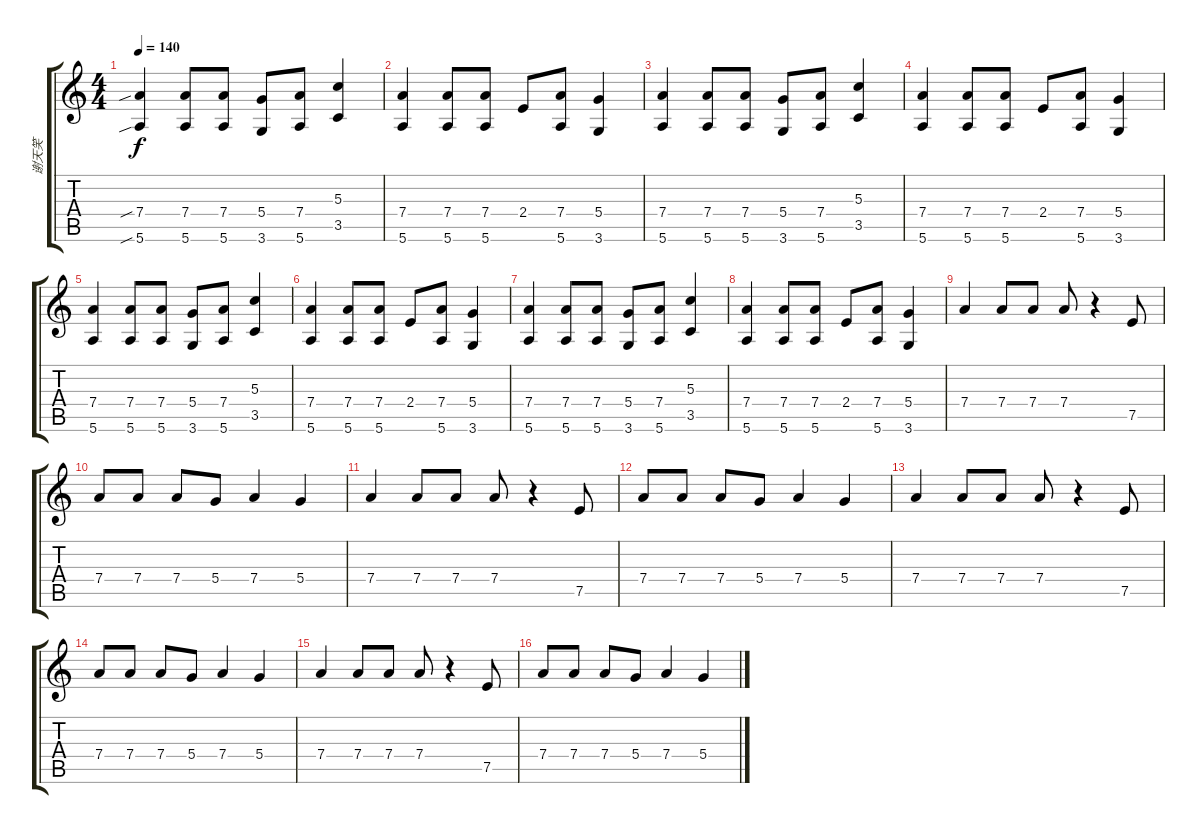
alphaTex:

\track ("谢天笑" "谢天笑") {instrument distortionguitar}
\staff {score tabs}
\tuning (E4 B3 G3 D3 A2 E2) {hide}
\ts (4 4)
\tempo 140
\clef g2
\ks c
(7.4{sib} 5.6{sib}).4{dy f} (7.4 5.6).8 (7.4 5.6).8 (5.4 3.6).8 (7.4 5.6).8 (5.3 3.5).4 |
(7.4 5.6).4 (7.4 5.6).8 (7.4 5.6).8 2.4.8 (7.4 5.6).8 (5.4 3.6).4 |
(7.4 5.6).4 (7.4 5.6).8 (7.4 5.6).8 (5.4 3.6).8 (7.4 5.6).8 (5.3 3.5).4 |
(7.4 5.6).4 (7.4 5.6).8 (7.4 5.6).8 2.4.8 (7.4 5.6).8 (5.4 3.6).4 |
(7.4 5.6).4 (7.4 5.6).8 (7.4 5.6).8 (5.4 3.6).8 (7.4 5.6).8 (5.3 3.5).4 |
(7.4 5.6).4 (7.4 5.6).8 (7.4 5.6).8 2.4.8 (7.4 5.6).8 (5.4 3.6).4 |
(7.4 5.6).4 (7.4 5.6).8 (7.4 5.6).8 (5.4 3.6).8 (7.4 5.6).8 (5.3 3.5).4 |
(7.4 5.6).4 (7.4 5.6).8 (7.4 5.6).8 2.4.8 (7.4 5.6).8 (5.4 3.6).4 |
7.4.4 7.4.8 7.4.8 7.4.8 r.4 7.5.8 |
7.4.8 7.4.8 7.4.8 5.4.8 7.4.4 5.4.4 |
7.4.4 7.4.8 7.4.8 7.4.8 r.4 7.5.8 |
7.4.8 7.4.8 7.4.8 5.4.8 7.4.4 5.4.4 |
7.4.4 7.4.8 7.4.8 7.4.8 r.4 7.5.8 |
7.4.8 7.4.8 7.4.8 5.4.8 7.4.4 5.4.4 |
7.4.4 7.4.8 7.4.8 7.4.8 r.4 7.5.8 |
7.4.8 7.4.8 7.4.8 5.4.8 7.4.4 5.4.4
